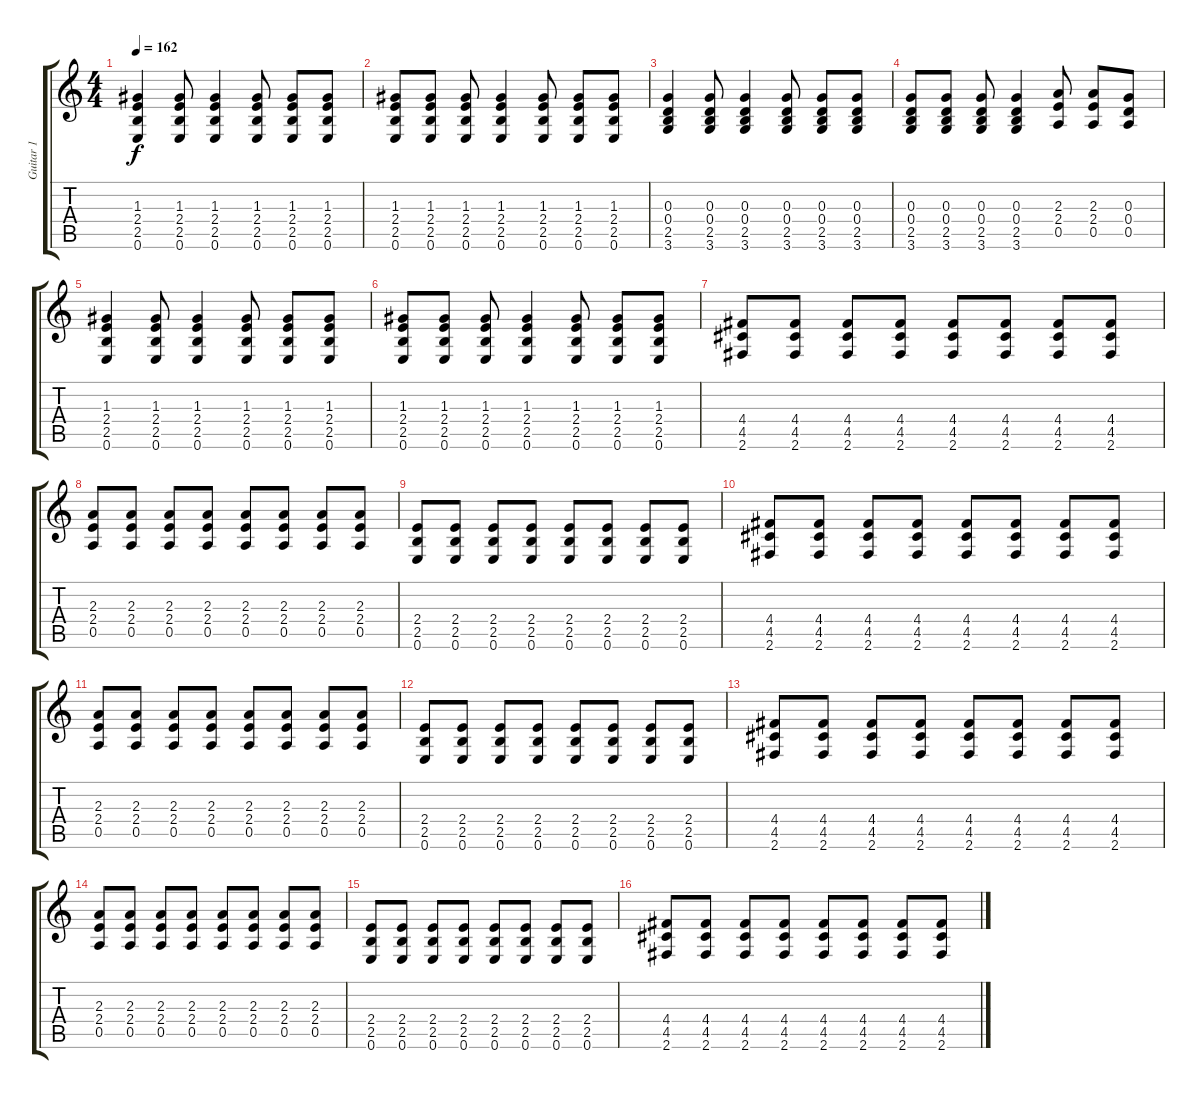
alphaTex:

\track ("Guitar 1" "Guitar 1") {instrument distortionguitar}
\staff {score tabs}
\tuning (E4 B3 G3 D3 A2 E2) {hide}
\ts (4 4)
\tempo 162
\clef g2
\ks c
(1.3 2.4 2.5 0.6).4{dy f} (1.3 2.4 2.5 0.6).8 (1.3 2.4 2.5 0.6).4 (1.3 2.4 2.5 0.6).8 (1.3 2.4 2.5 0.6).8 (1.3 2.4 2.5 0.6).8 |
(1.3 2.4 2.5 0.6).8 (1.3 2.4 2.5 0.6).8 (1.3 2.4 2.5 0.6).8 (1.3 2.4 2.5 0.6).4 (1.3 2.4 2.5 0.6).8 (1.3 2.4 2.5 0.6).8 (1.3 2.4 2.5 0.6).8 |
(0.3 0.4 2.5 3.6).4 (0.3 0.4 2.5 3.6).8 (0.3 0.4 2.5 3.6).4 (0.3 0.4 2.5 3.6).8 (0.3 0.4 2.5 3.6).8 (0.3 0.4 2.5 3.6).8 |
(0.3 0.4 2.5 3.6).8 (0.3 0.4 2.5 3.6).8 (0.3 0.4 2.5 3.6).8 (0.3 0.4 2.5 3.6).4 (2.3 2.4 0.5).8 (2.3 2.4 0.5).8 (0.3 0.4 0.5).8 |
(1.3 2.4 2.5 0.6).4 (1.3 2.4 2.5 0.6).8 (1.3 2.4 2.5 0.6).4 (1.3 2.4 2.5 0.6).8 (1.3 2.4 2.5 0.6).8 (1.3 2.4 2.5 0.6).8 |
(1.3 2.4 2.5 0.6).8 (1.3 2.4 2.5 0.6).8 (1.3 2.4 2.5 0.6).8 (1.3 2.4 2.5 0.6).4 (1.3 2.4 2.5 0.6).8 (1.3 2.4 2.5 0.6).8 (1.3 2.4 2.5 0.6).8 |
(4.4 4.5 2.6).8 (4.4 4.5 2.6).8 (4.4 4.5 2.6).8 (4.4 4.5 2.6).8 (4.4 4.5 2.6).8 (4.4 4.5 2.6).8 (4.4 4.5 2.6).8 (4.4 4.5 2.6).8 |
(2.3 2.4 0.5).8 (2.3 2.4 0.5).8 (2.3 2.4 0.5).8 (2.3 2.4 0.5).8 (2.3 2.4 0.5).8 (2.3 2.4 0.5).8 (2.3 2.4 0.5).8 (2.3 2.4 0.5).8 |
(2.4 2.5 0.6).8 (2.4 2.5 0.6).8 (2.4 2.5 0.6).8 (2.4 2.5 0.6).8 (2.4 2.5 0.6).8 (2.4 2.5 0.6).8 (2.4 2.5 0.6).8 (2.4 2.5 0.6).8 |
(4.4 4.5 2.6).8 (4.4 4.5 2.6).8 (4.4 4.5 2.6).8 (4.4 4.5 2.6).8 (4.4 4.5 2.6).8 (4.4 4.5 2.6).8 (4.4 4.5 2.6).8 (4.4 4.5 2.6).8 |
(2.3 2.4 0.5).8 (2.3 2.4 0.5).8 (2.3 2.4 0.5).8 (2.3 2.4 0.5).8 (2.3 2.4 0.5).8 (2.3 2.4 0.5).8 (2.3 2.4 0.5).8 (2.3 2.4 0.5).8 |
(2.4 2.5 0.6).8 (2.4 2.5 0.6).8 (2.4 2.5 0.6).8 (2.4 2.5 0.6).8 (2.4 2.5 0.6).8 (2.4 2.5 0.6).8 (2.4 2.5 0.6).8 (2.4 2.5 0.6).8 |
(4.4 4.5 2.6).8 (4.4 4.5 2.6).8 (4.4 4.5 2.6).8 (4.4 4.5 2.6).8 (4.4 4.5 2.6).8 (4.4 4.5 2.6).8 (4.4 4.5 2.6).8 (4.4 4.5 2.6).8 |
(2.3 2.4 0.5).8 (2.3 2.4 0.5).8 (2.3 2.4 0.5).8 (2.3 2.4 0.5).8 (2.3 2.4 0.5).8 (2.3 2.4 0.5).8 (2.3 2.4 0.5).8 (2.3 2.4 0.5).8 |
(2.4 2.5 0.6).8 (2.4 2.5 0.6).8 (2.4 2.5 0.6).8 (2.4 2.5 0.6).8 (2.4 2.5 0.6).8 (2.4 2.5 0.6).8 (2.4 2.5 0.6).8 (2.4 2.5 0.6).8 |
(4.4 4.5 2.6).8 (4.4 4.5 2.6).8 (4.4 4.5 2.6).8 (4.4 4.5 2.6).8 (4.4 4.5 2.6).8 (4.4 4.5 2.6).8 (4.4 4.5 2.6).8 (4.4 4.5 2.6).8
